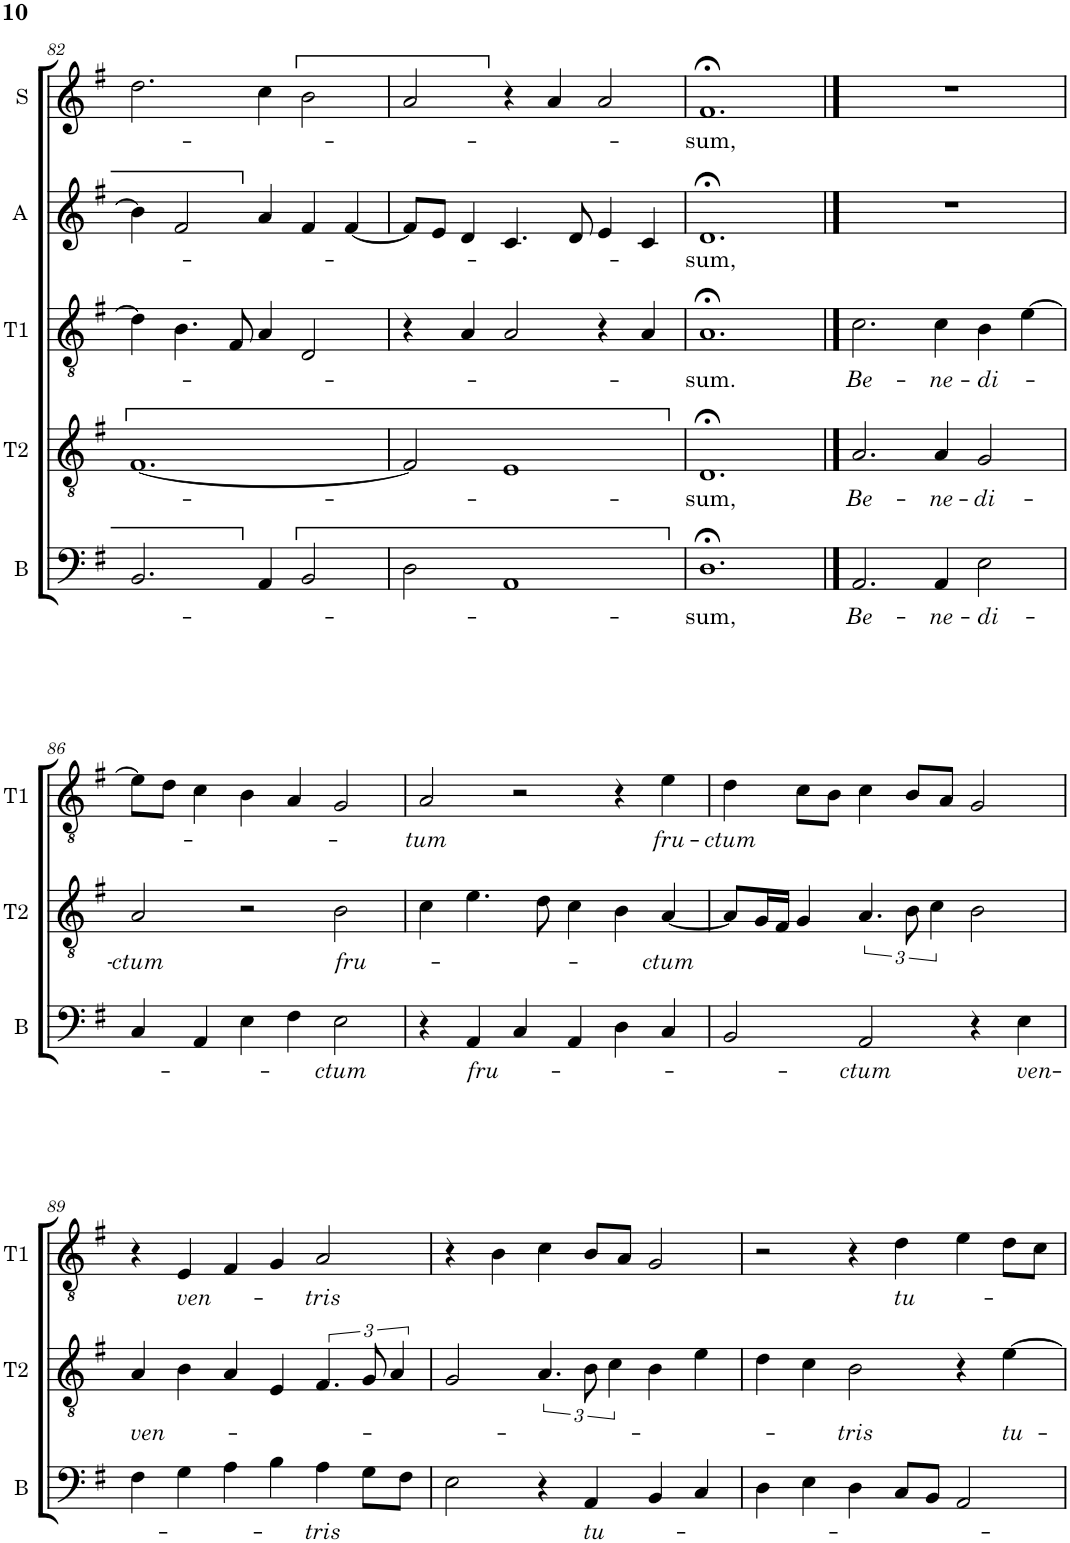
**kern	**text	**kern	**text	**kern	**text	**kern	**text	**kern	**text
*part5	*part5	*part4	*part4	*part3	*part3	*part2	*part2	*part1	*part1
*staff5	*staff5	*staff4	*staff4	*staff3	*staff3	*staff2	*staff2	*staff1	*staff1
*I"B	*	*I"T2	*	*I"T1	*	*I"A	*	*I"S	*
*I'B	*	*I'T2	*	*I'T1	*	*I'A	*	*I'S	*
!!LO:PB:g=z
*clefF4	*	*clefGv2	*	*clefGv2	*	*clefG2	*	*clefG2	*
*k[f#]	*	*k[f#]	*	*k[f#]	*	*k[f#]	*	*k[f#]	*
*M3/2	*	*M3/2	*	*M3/2	*	*M3/2	*	*M3/2	*
=82	=82	=82	=82	=82	=82	=82	=82	=82	=82
2.BB/	.	[1.F#	.	4d\]	.	4b\]	.	2.dd\	.
.	.	.	.	4.B\	.	2f#/	.	.	.
.	.	.	.	8F#/	.	.	.	.	.
4AA/	.	.	.	4A/	.	4a/	.	4cc\	.
2BB/	.	.	.	2D/	.	4f#/	.	2b\	.
.	.	.	.	.	.	[4f#/	.	.	.
=83	=83	=83	=83	=83	=83	=83	=83	=83	=83
2D\	.	2F#/]	.	4r	.	8f#/L]	.	2a/	.
.	.	.	.	.	.	8e/J	.	.	.
.	.	.	.	4A/	.	4d/	.	.	.
1AA	.	1E	.	2A/	.	4.c/	.	4r	.
.	.	.	.	.	.	.	.	4a/	.
.	.	.	.	.	.	8d/	.	.	.
.	.	.	.	4r	.	4e/	.	2a/	.
.	.	.	.	4A/	.	4c/	.	.	.
=84	=84	=84	=84	=84	=84	=84	=84	=84	=84
!	!LO:LY:b	!	!LO:LY:b	!	!LO:LY:b	!	!LO:LY:b	!	!LO:LY:b
1.D;<	-sum,	1.D;<	-sum,	1.A;<	-sum.	1.d;<	-sum,	1.f#;<	-sum,
==85	==85	==85	==85	==85	==85	==85	==85	==85	==85
!	!LO:LY:b	!	!LO:LY:b	!	!LO:LY:b	!	!	!	!
2.AA/	Be-	2.A/	Be-	2.c\	Be-	1.r	.	1.r	.
!	!LO:LY:b	!	!LO:LY:b	!	!LO:LY:b	!	!	!	!
4AA/	-ne-	4A/	-ne-	4c\	-ne-	.	.	.	.
!	!LO:LY:b	!	!LO:LY:b	!	!LO:LY:b	!	!	!	!
2E\	-di-	2G/	-di-	4B\	-di-	.	.	.	.
.	.	.	.	[4e\	.	.	.	.	.
!!LO:LB:g=z
=86	=86	=86	=86	=86	=86	=86	=86	=86	=86
!	!	!	!LO:LY:b	!	!	!	!	!	!
4C/	.	2A/	-ctum	8e\L]	.	1.r	.	1.r	.
.	.	.	.	8d\J	.	.	.	.	.
4AA/	.	.	.	4c\	.	.	.	.	.
4E\	.	2r	.	4B\	.	.	.	.	.
4F#\	.	.	.	4A/	.	.	.	.	.
!	!LO:LY:b	!	!LO:LY:b	!	!	!	!	!	!
2E\	-ctum	2B\	fru-	2G/	.	.	.	.	.
=87	=87	=87	=87	=87	=87	=87	=87	=87	=87
!	!	!	!	!	!LO:LY:b	!	!	!	!
4r	.	4c\	.	2A/	-tum	1.r	.	1.r	.
!	!LO:LY:b	!	!	!	!	!	!	!	!
4AA/	fru-	4.e\	.	.	.	.	.	.	.
4C/	.	.	.	2r	.	.	.	.	.
.	.	8d\	.	.	.	.	.	.	.
4AA/	.	4c\	.	.	.	.	.	.	.
4D\	.	4B\	.	4r	.	.	.	.	.
!	!	!	!LO:LY:b	!	!LO:LY:b	!	!	!	!
4C/	.	[4A/	-ctum	4e\	fru-	.	.	.	.
=88	=88	=88	=88	=88	=88	=88	=88	=88	=88
!	!	!	!	!	!LO:LY:b	!	!	!	!
2BB/	.	8A/L]	.	4d\	-ctum	1.r	.	1.r	.
.	.	16G/L	.	.	.	.	.	.	.
.	.	16F#/JJ	.	.	.	.	.	.	.
.	.	4G/	.	8c\L	.	.	.	.	.
.	.	.	.	8B\J	.	.	.	.	.
!	!LO:LY:b	!	!	!	!	!	!	!	!
2AA/	-ctum	6.A/	.	4c\	.	.	.	.	.
.	.	12B\	.	8B/L	.	.	.	.	.
.	.	6c\	.	.	.	.	.	.	.
.	.	.	.	8A/J	.	.	.	.	.
4r	.	2B\	.	2G/	.	.	.	.	.
!	!LO:LY:b	!	!	!	!	!	!	!	!
4E\	ven-	.	.	.	.	.	.	.	.
!!LO:LB:g=z
=89	=89	=89	=89	=89	=89	=89	=89	=89	=89
!	!	!	!LO:LY:b	!	!	!	!	!	!
4F#\	.	4A/	ven-	4r	.	1.r	.	1.r	.
!	!	!	!	!	!LO:LY:b	!	!	!	!
4G\	.	4B\	.	4E/	ven-	.	.	.	.
4A\	.	4A/	.	4F#/	.	.	.	.	.
4B\	.	4E/	.	4G/	.	.	.	.	.
!	!LO:LY:b	!	!	!	!LO:LY:b	!	!	!	!
4A\	-tris	6.F#/	.	2A/	-tris	.	.	.	.
8G\L	.	12G/	.	.	.	.	.	.	.
.	.	6A/	.	.	.	.	.	.	.
8F#\J	.	.	.	.	.	.	.	.	.
=90	=90	=90	=90	=90	=90	=90	=90	=90	=90
2E\	.	2G/	.	4r	.	1.r	.	1.r	.
.	.	.	.	4B\	.	.	.	.	.
4r	.	6.A/	.	4c\	.	.	.	.	.
!	!LO:LY:b	!	!	!	!	!	!	!	!
4AA/	tu-	12B\	.	8B/L	.	.	.	.	.
.	.	6c\	.	.	.	.	.	.	.
.	.	.	.	8A/J	.	.	.	.	.
4BB/	.	4B\	.	2G/	.	.	.	.	.
4C/	.	4e\	.	.	.	.	.	.	.
=91	=91	=91	=91	=91	=91	=91	=91	=91	=91
4D\	.	4d\	.	2r	.	1.r	.	1.r	.
4E\	.	4c\	.	.	.	.	.	.	.
!	!	!	!LO:LY:b	!	!	!	!	!	!
4D\	.	2B\	-tris	4r	.	.	.	.	.
!	!	!	!	!	!LO:LY:b	!	!	!	!
8C/L	.	.	.	4d\	tu-	.	.	.	.
8BB/J	.	.	.	.	.	.	.	.	.
2AA/	.	4r	.	4e\	.	.	.	.	.
!	!	!	!LO:LY:b	!	!	!	!	!	!
.	.	[4e\	tu-	8d\L	.	.	.	.	.
.	.	.	.	8c\J	.	.	.	.	.
=	=	=	=	=	=	=	=	=	=
*-	*-	*-	*-	*-	*-	*-	*-	*-	*-
